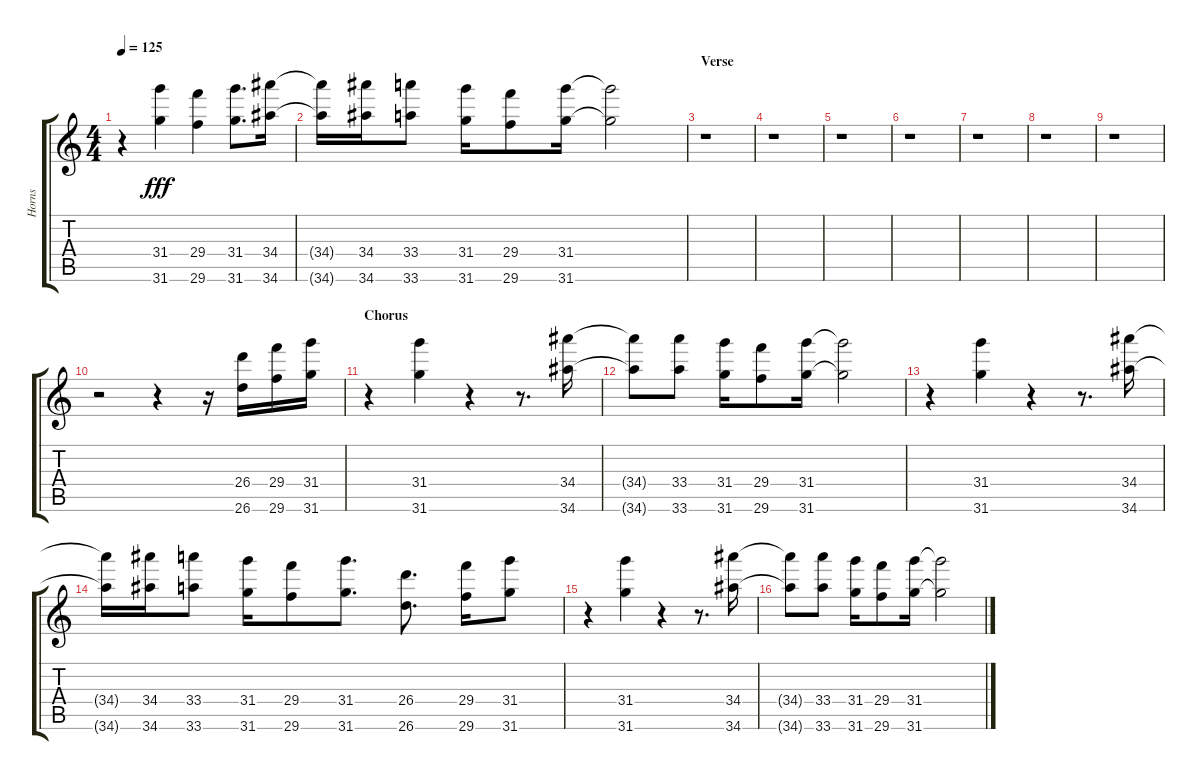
\track ("Horns" "Horns") {instrument electricguitarclean}
\staff {score tabs}
\tuning (D4 A3 F3 C3 G2 C2) {hide}
\ts (4 4)
\tempo 125
\clef g2
\ks aminor
r.4{dy fff} (31.4 31.6).4 (29.4 29.6).4 (31.4 31.6).8{d} (34.4 34.6).16 |
(34.4{t} 34.6{t}).16 (34.4 34.6).16 (33.4 33.6).8 (31.4 31.6).16 (29.4 29.6).8 (31.4 31.6).16 (31.4{t} 31.6{t}).2 |
\section ("" "Verse")
r.1 |
r.1 |
r.1 |
r.1 |
r.1 |
r.1 |
r.1 |
r.2 r.4 r.16 (26.4 26.6).16 (29.4 29.6).16 (31.4 31.6).16 |
\section ("" "Chorus")
r.4 (31.4 31.6).4 r.4 r.8{d} (34.4 34.6).16 |
(34.4{t} 34.6{t}).8 (33.4 33.6).8 (31.4 31.6).16 (29.4 29.6).8 (31.4 31.6).16 (31.4{t} 31.6{t}).2 |
r.4 (31.4 31.6).4 r.4 r.8{d} (34.4 34.6).16 |
(34.4{t} 34.6{t}).16 (34.4 34.6).16 (33.4 33.6).8 (31.4 31.6).16 (29.4 29.6).8 (31.4 31.6).8{d} (26.4 26.6).8{d} (29.4 29.6).16 (31.4 31.6).8 |
r.4 (31.4 31.6).4 r.4 r.8{d} (34.4 34.6).16 |
(34.4{t} 34.6{t}).8 (33.4 33.6).8 (31.4 31.6).16 (29.4 29.6).8 (31.4 31.6).16 (31.4{t} 31.6{t}).2
